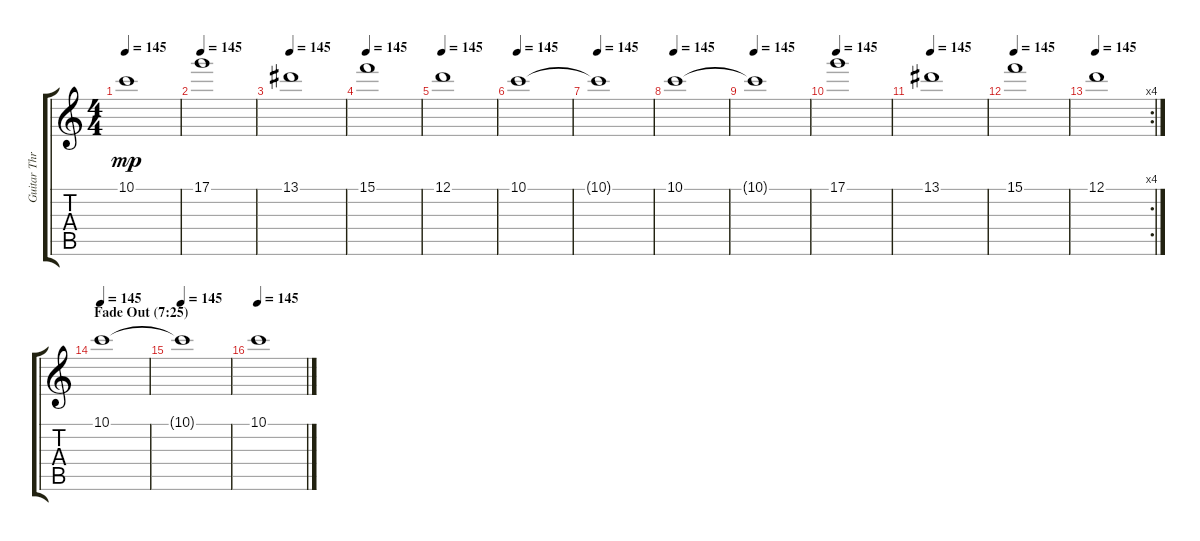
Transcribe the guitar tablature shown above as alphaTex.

\track ("Guitar Three" "Guitar Thr") {instrument distortionguitar}
\staff {score tabs}
\tuning (D4 A3 F3 C3 G2 C2) {hide}
\ts (4 4)
\tempo 145
\clef g2
\ks c
10.1{t}.1{dy mp} |
\tempo 145
17.1.1{balance 8 instrument fx6goblins} |
\tempo 145
13.1.1{balance 8 instrument fx6goblins} |
\tempo 145
15.1.1{balance 8 instrument fx6goblins} |
\tempo 145
12.1.1{balance 8 instrument fx6goblins} |
\tempo 145
10.1.1{balance 8 instrument fx6goblins} |
\tempo 145
10.1{t}.1 |
\tempo 145
10.1.1{balance 8 instrument fx6goblins} |
\tempo 145
10.1{t}.1 |
\tempo 145
17.1.1{balance 8 instrument fx6goblins} |
\tempo 145
13.1.1{balance 8 instrument fx6goblins} |
\tempo 145
15.1.1{balance 8 instrument fx6goblins} |
\rc 4
\tempo 145
12.1.1{balance 8 instrument fx6goblins} |
\section ("" "Fade Out (7:25)")
\tempo 145
10.1.1{balance 8 instrument fx6goblins} |
\tempo 145
10.1{t}.1 |
\tempo 145
10.1.1{balance 8 instrument fx6goblins}
